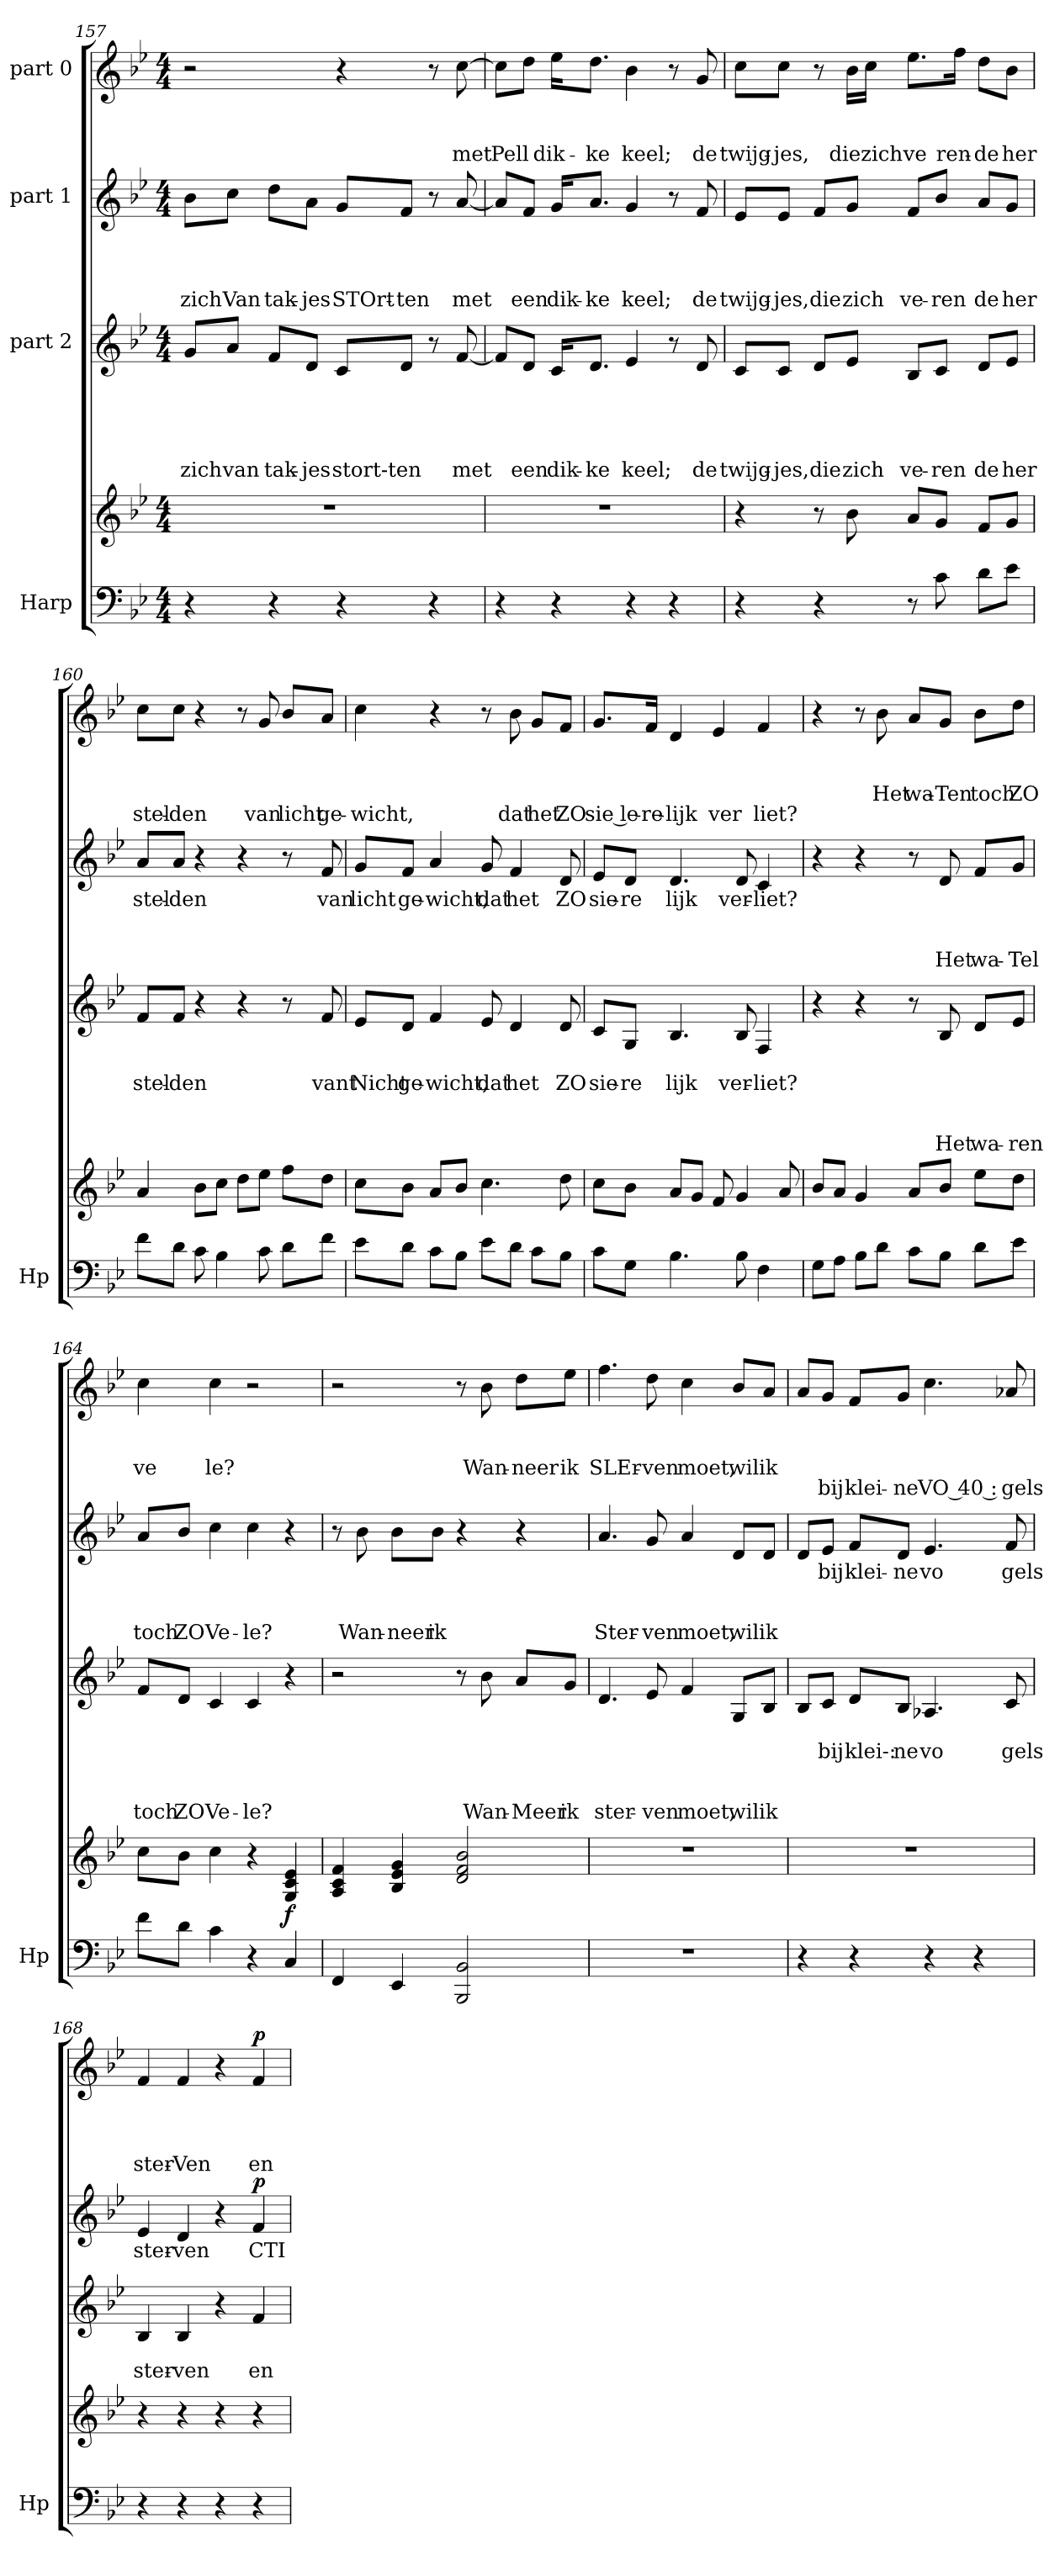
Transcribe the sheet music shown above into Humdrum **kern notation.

**kern	**kern	**dynam	**kern	**text	**text	**text	**text	**text	**kern	**text	**text	**text	**text	**dynam	**kern	**text	**text	**text	**text	**dynam
*part4	*part4	*part4	*part3	*part3	*part3	*part3	*part3	*part3	*part2	*part2	*part2	*part2	*part2	*part2	*part1	*part1	*part1	*part1	*part1	*part1
*staff5	*staff4	*staff4/5	*staff3	*staff3	*staff3	*staff3	*staff3	*staff3	*staff2	*staff2	*staff2	*staff2	*staff2	*staff2	*staff1	*staff1	*staff1	*staff1	*staff1	*staff1
*I"Harp	*	*	*I"part 2	*	*	*	*	*	*I"part 1	*	*	*	*	*	*I"part 0	*	*	*	*	*
*I'Hp	*	*	*	*	*	*	*	*	*	*	*	*	*	*	*	*	*	*	*	*
!!LO:LB:g=z
*clefF4	*clefG2	*	*clefG2	*	*	*	*	*	*clefG2	*	*	*	*	*	*clefG2	*	*	*	*	*
*k[b-e-]	*k[b-e-]	*	*k[b-e-]	*	*	*	*	*	*k[b-e-]	*	*	*	*	*	*k[b-e-]	*	*	*	*	*
*M4/4	*M4/4	*	*M4/4	*	*	*	*	*	*M4/4	*	*	*	*	*	*M4/4	*	*	*	*	*
=157	=157	=157	=157	=157	=157	=157	=157	=157	=157	=157	=157	=157	=157	=157	=157	=157	=157	=157	=157	=157
!	!	!	!	!	!	!	!	!LO:LY:b	!	!	!	!	!LO:LY:b	!	!	!	!	!	!	!
4r	1r	.	8g/L	.	.	.	.	zich	8b-\L	.	.	.	zich	.	2r	.	.	.	.	.
!	!	!	!	!	!	!	!	!LO:LY:b	!	!	!	!	!LO:LY:b	!	!	!	!	!	!	!
.	.	.	8a/J	.	.	.	.	van	8cc\J	.	.	.	Van	.	.	.	.	.	.	.
!	!	!	!	!	!	!	!	!LO:LY:b	!	!	!	!	!LO:LY:b	!	!	!	!	!	!	!
4r	.	.	8f/L	.	.	.	.	tak-	8dd\L	.	.	.	tak-	.	.	.	.	.	.	.
!	!	!	!	!	!	!	!	!LO:LY:b	!	!	!	!	!LO:LY:b	!	!	!	!	!	!	!
.	.	.	8d/J	.	.	.	.	jes	8a\J	.	.	.	jes	.	.	.	.	.	.	.
!	!	!	!	!	!	!	!	!LO:LY:b	!	!	!	!	!LO:LY:b	!	!	!	!	!	!	!
4r	.	.	8c/L	.	.	.	.	stort-ten	8g/L	.	.	.	STOrt-	.	4r	.	.	.	.	.
!	!	!	!	!	!	!	!	!	!	!	!	!	!LO:LY:b	!	!	!	!	!	!	!
.	.	.	8d/J	.	.	.	.	.	8f/J	.	.	.	ten	.	.	.	.	.	.	.
4r	.	.	8r	.	.	.	.	.	8r	.	.	.	.	.	8r	.	.	.	.	.
!	!	!	!	!	!	!	!	!LO:LY:b	!	!	!	!	!LO:LY:b	!	!	!	!	!LO:LY:b	!	!
.	.	.	[8f/	.	.	.	.	met	[8a/	.	.	.	met	.	[8cc\	.	.	met	.	.
=158	=158	=158	=158	=158	=158	=158	=158	=158	=158	=158	=158	=158	=158	=158	=158	=158	=158	=158	=158	=158
!	!	!	!	!	!	!	!	!	!	!	!	!	!	!	!	!	!	!LO:LY:b	!	!
4r	1r	.	8f/L]	.	.	.	.	.	8a/L]	.	.	.	.	.	8cc\L]	.	.	Pell	.	.
!	!	!	!	!	!	!	!	!LO:LY:b	!	!	!	!	!LO:LY:b	!	!	!	!	!	!	!
.	.	.	8d/J	.	.	.	.	een	8f/J	.	.	.	een	.	8dd\J	.	.	.	.	.
!	!	!	!	!	!	!	!	!LO:LY:b	!	!	!	!	!LO:LY:b	!	!	!	!	!LO:LY:b	!	!
4r	.	.	16c/KL	.	.	.	.	dik-	16g/KL	.	.	.	dik-	.	16ee-\KL	.	.	dik-	.	.
!	!	!	!	!	!	!	!	!LO:LY:b	!	!	!	!	!LO:LY:b	!	!	!	!	!LO:LY:b	!	!
.	.	.	8.d/J	.	.	.	.	ke	8.a/J	.	.	.	ke	.	8.dd\J	.	.	ke	.	.
!	!	!	!	!	!	!	!	!LO:LY:b	!	!	!	!	!LO:LY:b	!	!	!	!	!LO:LY:b	!	!
4r	.	.	4e-/	.	.	.	.	keel;	4g/	.	.	.	keel;	.	4b-\	.	.	keel;	.	.
4r	.	.	8r	.	.	.	.	.	8r	.	.	.	.	.	8r	.	.	.	.	.
!	!	!	!	!	!	!	!	!LO:LY:b	!	!	!	!	!LO:LY:b	!	!	!	!	!LO:LY:b	!	!
.	.	.	8d/	.	.	.	.	de	8f/	.	.	.	de	.	8g/	.	.	de	.	.
=159	=159	=159	=159	=159	=159	=159	=159	=159	=159	=159	=159	=159	=159	=159	=159	=159	=159	=159	=159	=159
!	!	!	!	!	!	!	!	!LO:LY:b	!	!	!	!	!LO:LY:b	!	!	!	!	!LO:LY:b	!	!
4r	4r	.	8c/L	.	.	.	.	twijg-	8e-/L	.	.	.	twijg-	.	8cc\L	.	.	twijg-	.	.
!	!	!	!	!	!	!	!	!LO:LY:b	!	!	!	!	!LO:LY:b	!	!	!	!	!LO:LY:b	!	!
.	.	.	8c/J	.	.	.	.	jes,	8e-/J	.	.	.	jes,	.	8cc\J	.	.	jes,	.	.
!	!	!	!	!	!	!	!	!LO:LY:b	!	!	!	!	!LO:LY:b	!	!	!	!	!	!	!
4r	8r	.	8d/L	.	.	.	.	die	8f/L	.	.	.	die	.	8r	.	.	.	.	.
!	!	!	!	!	!	!	!	!LO:LY:b	!	!	!	!	!LO:LY:b	!	!	!	!	!LO:LY:b	!	!
.	8b-\	.	8e-/J	.	.	.	.	zich	8g/J	.	.	.	zich	.	16b-\LL	.	.	die	.	.
!	!	!	!	!	!	!	!	!	!	!	!	!	!	!	!	!	!	!LO:LY:b	!	!
.	.	.	.	.	.	.	.	.	.	.	.	.	.	.	16cc\JJ	.	.	zich	.	.
!	!	!	!	!	!	!	!	!LO:LY:b	!	!	!	!	!LO:LY:b	!	!	!	!	!LO:LY:b	!	!
8r	8a/L	.	8B-/L	.	.	.	.	ve-	8f/L	.	.	.	ve-	.	8.ee-\L	.	.	ve	.	.
!	!	!	!	!	!	!	!	!LO:LY:b	!	!	!	!	!LO:LY:b	!	!	!	!	!	!	!
8c\	8g/J	.	8c/J	.	.	.	.	ren	8b-/J	.	.	.	ren	.	.	.	.	.	.	.
!	!	!	!	!	!	!	!	!	!	!	!	!	!	!	!	!	!	!LO:LY:b	!	!
.	.	.	.	.	.	.	.	.	.	.	.	.	.	.	16ff\Jk	.	.	ren-	.	.
!	!	!	!	!	!	!	!	!LO:LY:b	!	!	!	!	!LO:LY:b	!	!	!	!	!LO:LY:b	!	!
8d\L	8f/L	.	8d/L	.	.	.	.	de	8a/L	.	.	.	de	.	8dd\L	.	.	de	.	.
!	!	!	!	!	!	!	!	!LO:LY:b	!	!	!	!	!LO:LY:b	!	!	!	!	!LO:LY:b	!	!
8e-\J	8g/J	.	8e-/J	.	.	.	.	her	8g/J	.	.	.	her	.	8b-\J	.	.	her	.	.
!!LO:LB:g=z
=160	=160	=160	=160	=160	=160	=160	=160	=160	=160	=160	=160	=160	=160	=160	=160	=160	=160	=160	=160	=160
!!LO:PB:g=z
!	!	!	!	!	!LO:LY:b	!	!	!	!	!LO:LY:b	!	!	!	!	!	!	!	!	!LO:LY:b	!
8f\L	4a/	.	8f/L	.	stel-	.	.	.	8a/L	stel-	.	.	.	.	8cc\L	.	.	.	stel-	.
!	!	!	!	!	!LO:LY:b	!	!	!	!	!LO:LY:b	!	!	!	!	!	!	!	!	!LO:LY:b	!
8d\J	.	.	8f/J	.	den	.	.	.	8a/J	den	.	.	.	.	8cc\J	.	.	.	den	.
8c\	8b-\L	.	4r	.	.	.	.	.	4r	.	.	.	.	.	4r	.	.	.	.	.
4B-\	8cc\J	.	.	.	.	.	.	.	.	.	.	.	.	.	.	.	.	.	.	.
.	8dd\L	.	4r	.	.	.	.	.	4r	.	.	.	.	.	8r	.	.	.	.	.
!	!	!	!	!	!	!	!	!	!	!	!	!	!	!	!	!	!	!	!LO:LY:b	!
8c\	8ee-\J	.	.	.	.	.	.	.	.	.	.	.	.	.	8g/	.	.	.	van	.
!	!	!	!	!	!	!	!	!	!	!	!	!	!	!	!	!	!	!	!LO:LY:b	!
8d\L	8ff\L	.	8r	.	.	.	.	.	8r	.	.	.	.	.	8b-/L	.	.	.	licht	.
!	!	!	!	!	!LO:LY:b	!	!	!	!	!LO:LY:b	!	!	!	!	!	!	!	!	!LO:LY:b	!
8f\J	8dd\J	.	8f/	.	vant	.	.	.	8f/	van	.	.	.	.	8a/J	.	.	.	ge-	.
=161	=161	=161	=161	=161	=161	=161	=161	=161	=161	=161	=161	=161	=161	=161	=161	=161	=161	=161	=161	=161
!	!	!	!	!	!LO:LY:b	!	!	!	!	!LO:LY:b	!	!	!	!	!	!	!	!	!LO:LY:b	!
8e-\L	8cc\L	.	8e-/L	.	Nicht	.	.	.	8g/L	licht	.	.	.	.	4cc\	.	.	.	wicht,	.
!	!	!	!	!	!LO:LY:b	!	!	!	!	!LO:LY:b	!	!	!	!	!	!	!	!	!	!
8d\J	8b-\J	.	8d/J	.	ge-	.	.	.	8f/J	ge-	.	.	.	.	.	.	.	.	.	.
!	!	!	!	!	!LO:LY:b	!	!	!	!	!LO:LY:b	!	!	!	!	!	!	!	!	!	!
8c\L	8a/L	.	4f/	.	wicht,	.	.	.	4a/	wicht,	.	.	.	.	4r	.	.	.	.	.
8B-\J	8b-/J	.	.	.	.	.	.	.	.	.	.	.	.	.	.	.	.	.	.	.
!	!	!	!	!	!LO:LY:b	!	!	!	!	!LO:LY:b	!	!	!	!	!	!	!	!	!	!
8e-\L	4.cc\	.	8e-/	.	dat	.	.	.	8g/	dat	.	.	.	.	8r	.	.	.	.	.
!	!	!	!	!	!LO:LY:b	!	!	!	!	!LO:LY:b	!	!	!	!	!	!	!	!	!LO:LY:b	!
8d\J	.	.	4d/	.	het	.	.	.	4f/	het	.	.	.	.	8b-\	.	.	.	dat	.
!	!	!	!	!	!	!	!	!	!	!	!	!	!	!	!	!	!	!	!LO:LY:b	!
8c\L	.	.	.	.	.	.	.	.	.	.	.	.	.	.	8g/L	.	.	.	het	.
!	!	!	!	!	!LO:LY:b	!	!	!	!	!LO:LY:b	!	!	!	!	!	!	!	!	!LO:LY:b	!
8B-\J	8dd\	.	8d/	.	ZO	.	.	.	8d/	ZO	.	.	.	.	8f/J	.	.	.	ZO	.
=162	=162	=162	=162	=162	=162	=162	=162	=162	=162	=162	=162	=162	=162	=162	=162	=162	=162	=162	=162	=162
!	!	!	!	!	!LO:LY:b	!	!	!	!	!LO:LY:b	!	!	!	!	!	!	!	!	!LO:LY:b	!
8c\L	8cc\L	.	8c/L	.	sie-	.	.	.	8e-/L	sie-	.	.	.	.	8.g/L	.	.	.	sie le -	.
!	!	!	!	!	!LO:LY:b	!	!	!	!	!LO:LY:b	!	!	!	!	!	!	!	!	!	!
8G\J	8b-\J	.	8G/J	.	re	.	.	.	8d/J	re	.	.	.	.	.	.	.	.	.	.
!	!	!	!	!	!	!	!	!	!	!	!	!	!	!	!	!	!	!	!LO:LY:b	!
.	.	.	.	.	.	.	.	.	.	.	.	.	.	.	16f/Jk	.	.	.	re-	.
!	!	!	!	!	!LO:LY:b	!	!	!	!	!LO:LY:b	!	!	!	!	!	!	!	!	!LO:LY:b	!
4.B-\	8a/L	.	4.B-/	.	lijk	.	.	.	4.d/	lijk	.	.	.	.	4d/	.	.	.	lijk	.
.	8g/J	.	.	.	.	.	.	.	.	.	.	.	.	.	.	.	.	.	.	.
!	!	!	!	!	!	!	!	!	!	!	!	!	!	!	!	!	!	!	!LO:LY:b	!
.	8f/	.	.	.	.	.	.	.	.	.	.	.	.	.	4e-/	.	.	.	ver	.
!	!	!	!	!	!LO:LY:b	!	!	!	!	!LO:LY:b	!	!	!	!	!	!	!	!	!	!
8B-\	4g/	.	8B-/	.	ver-	.	.	.	8d/	ver-	.	.	.	.	.	.	.	.	.	.
!	!	!	!	!	!LO:LY:b	!	!	!	!	!LO:LY:b	!	!	!	!	!	!	!	!	!LO:LY:b	!
4F\	.	.	4F/	.	liet?	.	.	.	4c/	liet?	.	.	.	.	4f/	.	.	.	liet?	.
.	8a/	.	.	.	.	.	.	.	.	.	.	.	.	.	.	.	.	.	.	.
!!LO:LB:g=z
=163	=163	=163	=163	=163	=163	=163	=163	=163	=163	=163	=163	=163	=163	=163	=163	=163	=163	=163	=163	=163
8G\L	8b-/L	.	4r	.	.	.	.	.	4r	.	.	.	.	.	4r	.	.	.	.	.
8A\J	8a/J	.	.	.	.	.	.	.	.	.	.	.	.	.	.	.	.	.	.	.
8B-\L	4g/	.	4r	.	.	.	.	.	4r	.	.	.	.	.	8r	.	.	.	.	.
!	!	!	!	!	!	!	!	!	!	!	!	!	!	!	!	!	!	!LO:LY:b	!	!
8d\J	.	.	.	.	.	.	.	.	.	.	.	.	.	.	8b-\	.	.	Het	.	.
!	!	!	!	!	!	!	!	!	!	!	!	!	!	!	!	!	!	!LO:LY:b	!	!
8c\L	8a/L	.	8r	.	.	.	.	.	8r	.	.	.	.	.	8a/L	.	.	wa-	.	.
!	!	!	!	!	!	!	!	!LO:LY:b	!	!	!	!	!LO:LY:b	!	!	!	!	!LO:LY:b	!	!
8B-\J	8b-/J	.	8B-/	.	.	.	.	Het	8d/	.	.	.	Het	.	8g/J	.	.	Ten	.	.
!	!	!	!	!	!	!	!	!LO:LY:b	!	!	!	!	!LO:LY:b	!	!	!	!	!LO:LY:b	!	!
8d\L	8ee-\L	.	8d/L	.	.	.	.	wa-	8f/L	.	.	.	wa-	.	8b-\L	.	.	toch	.	.
!	!	!	!	!	!	!	!	!LO:LY:b	!	!	!	!	!LO:LY:b	!	!	!	!	!LO:LY:b	!	!
8e-\J	8dd\J	.	8e-/J	.	.	.	.	ren	8g/J	.	.	.	Tel	.	8dd\J	.	.	ZO	.	.
=164	=164	=164	=164	=164	=164	=164	=164	=164	=164	=164	=164	=164	=164	=164	=164	=164	=164	=164	=164	=164
!	!	!	!	!	!	!	!	!LO:LY:b	!	!	!	!	!LO:LY:b	!	!	!	!	!LO:LY:b	!	!
8f\L	8cc\L	.	8f/L	.	.	.	.	toch	8a/L	.	.	.	toch	.	4cc\	.	.	ve	.	.
!	!	!	!	!	!	!	!	!LO:LY:b	!	!	!	!	!LO:LY:b	!	!	!	!	!	!	!
8d\J	8b-\J	.	8d/J	.	.	.	.	ZO	8b-/J	.	.	.	ZO	.	.	.	.	.	.	.
!	!	!	!	!	!	!	!	!LO:LY:b	!	!	!	!	!LO:LY:b	!	!	!	!	!LO:LY:b	!	!
4c\	4cc\	.	4c/	.	.	.	.	Ve -	4cc\	.	.	.	Ve -	.	4cc\	.	.	le?	.	.
!	!	!	!	!	!	!	!	!LO:LY:b	!	!	!	!	!LO:LY:b	!	!	!	!	!	!	!
4r	4r	.	4c/	.	.	.	.	le?	4cc\	.	.	.	le?	.	2r	.	.	.	.	.
!	!	!LO:DY:b	!	!	!	!	!	!	!	!	!	!	!	!	!	!	!	!	!	!
4C/	4G/ 4c/ 4e-/	f	4r	.	.	.	.	.	4r	.	.	.	.	.	.	.	.	.	.	.
=165	=165	=165	=165	=165	=165	=165	=165	=165	=165	=165	=165	=165	=165	=165	=165	=165	=165	=165	=165	=165
4FF/	4A/ 4c/ 4f/	.	2r	.	.	.	.	.	8r	.	.	.	.	.	2r	.	.	.	.	.
!	!	!	!	!	!	!	!	!	!	!	!	!	!LO:LY:b	!	!	!	!	!	!	!
.	.	.	.	.	.	.	.	.	8b-\	.	.	.	Wan-	.	.	.	.	.	.	.
!	!	!	!	!	!	!	!	!	!	!	!	!	!LO:LY:b	!	!	!	!	!	!	!
4EE-/	4B-/ 4e-/ 4g/	.	.	.	.	.	.	.	8b-\L	.	.	.	neer	.	.	.	.	.	.	.
!	!	!	!	!	!	!	!	!	!	!	!	!	!LO:LY:b	!	!	!	!	!	!	!
.	.	.	.	.	.	.	.	.	8b-\J	.	.	.	ik	.	.	.	.	.	.	.
2BBB-/ 2BB-/	2d/ 2f/ 2b-/	.	8r	.	.	.	.	.	4r	.	.	.	.	.	8r	.	.	.	.	.
!	!	!	!	!	!	!	!	!LO:LY:b	!	!	!	!	!	!	!	!	!	!LO:LY:b	!	!
.	.	.	8b-\	.	.	.	.	Wan-	.	.	.	.	.	.	8b-\	.	.	Wan-	.	.
!	!	!	!	!	!	!	!	!LO:LY:b	!	!	!	!	!	!	!	!	!	!LO:LY:b	!	!
.	.	.	8a/L	.	.	.	.	Meer	4r	.	.	.	.	.	8dd\L	.	.	neer	.	.
!	!	!	!	!	!	!	!	!LO:LY:b	!	!	!	!	!	!	!	!	!	!LO:LY:b	!	!
.	.	.	8g/J	.	.	.	.	ik	.	.	.	.	.	.	8ee-\J	.	.	ik	.	.
=166	=166	=166	=166	=166	=166	=166	=166	=166	=166	=166	=166	=166	=166	=166	=166	=166	=166	=166	=166	=166
!	!	!	!	!	!	!	!	!LO:LY:b	!	!	!	!	!LO:LY:b	!	!	!	!	!LO:LY:b	!	!
1r	1r	.	4.d/	.	.	.	.	ster -	4.a/	.	.	.	Ster -	.	4.ff\	.	.	SLEr -	.	.
!	!	!	!	!	!	!	!	!LO:LY:b	!	!	!	!	!LO:LY:b	!	!	!	!	!LO:LY:b	!	!
.	.	.	8e-/	.	.	.	.	ven	8g/	.	.	.	ven	.	8dd\	.	.	ven	.	.
!	!	!	!	!	!	!	!	!LO:LY:b	!	!	!	!	!LO:LY:b	!	!	!	!	!LO:LY:b	!	!
.	.	.	4f/	.	.	.	.	moet,	4a/	.	.	.	moet,	.	4cc\	.	.	moet,	.	.
!	!	!	!	!	!	!	!	!LO:LY:b	!	!	!	!	!LO:LY:b	!	!	!	!	!LO:LY:b	!	!
.	.	.	8G/L	.	.	.	.	wil	8d/L	.	.	.	wil	.	8b-/L	.	.	wil	.	.
!	!	!	!	!	!	!	!	!LO:LY:b	!	!	!	!	!LO:LY:b	!	!	!	!	!LO:LY:b	!	!
.	.	.	8B-/J	.	.	.	.	ik	8d/J	.	.	.	ik	.	8a/J	.	.	ik	.	.
!!LO:LB:g=z
=167	=167	=167	=167	=167	=167	=167	=167	=167	=167	=167	=167	=167	=167	=167	=167	=167	=167	=167	=167	=167
!!LO:PB:g=z
4r	1r	.	8B-/L	.	.	.	.	.	8d/L	.	.	.	.	.	8a/L	.	.	.	.	.
!	!	!	!	!	!LO:LY:b	!	!	!	!	!LO:LY:b	!	!	!	!	!	!	!	!	!LO:LY:b	!
.	.	.	8c/J	.	bij	.	.	.	8e-/J	bij	.	.	.	.	8g/J	.	.	.	bij	.
!	!	!	!	!	!LO:LY:b	!	!	!	!	!LO:LY:b	!	!	!	!	!	!	!	!	!LO:LY:b	!
4r	.	.	8d/L	.	klei-:	.	.	.	8f/L	klei-	.	.	.	.	8f/L	.	.	.	klei-	.
!	!	!	!	!	!LO:LY:b	!	!	!	!	!LO:LY:b	!	!	!	!	!	!	!	!	!LO:LY:b	!
.	.	.	8B-/J	.	ne	.	.	.	8d/J	ne	.	.	.	.	8g/J	.	.	.	ne	.
!	!	!	!	!	!LO:LY:b	!	!	!	!	!LO:LY:b	!	!	!	!	!	!	!	!	!LO:LY:b	!
4r	.	.	4.A-X/	.	vo	.	.	.	4.e-/	vo	.	.	.	.	4.cc\	.	.	.	VO 40 :	.
4r	.	.	.	.	.	.	.	.	.	.	.	.	.	.	.	.	.	.	.	.
!	!	!	!	!	!LO:LY:b	!	!	!	!	!LO:LY:b	!	!	!	!	!	!	!	!	!LO:LY:b	!
.	.	.	8c/	.	gels	.	.	.	8f/	gels	.	.	.	.	8a-X/	.	.	.	gels	.
=168	=168	=168	=168	=168	=168	=168	=168	=168	=168	=168	=168	=168	=168	=168	=168	=168	=168	=168	=168	=168
!	!	!	!	!	!LO:LY:b	!	!	!	!	!LO:LY:b	!	!	!	!	!	!	!	!	!LO:LY:b	!
4r	4r	.	4B-/	.	ster-	.	.	.	4e-/	ster-	.	.	.	.	4f/	.	.	.	ster-	.
!	!	!	!	!	!LO:LY:b	!	!	!	!	!LO:LY:b	!	!	!	!	!	!	!	!	!LO:LY:b	!
4r	4r	.	4B-/	.	ven	.	.	.	4d/	ven	.	.	.	.	4f/	.	.	.	Ven	.
4r	4r	.	4r	.	.	.	.	.	4r	.	.	.	.	.	4r	.	.	.	.	.
!	!	!	!	!	!LO:LY:b	!	!	!	!	!LO:LY:b	!	!	!	!LO:DY:b	!	!	!	!	!LO:LY:b	!LO:DY:b
4r	4r	.	4f/	.	en	.	.	.	4f/	CTI	.	.	.	p	4f/	.	.	.	en	p
=	=	=	=	=	=	=	=	=	=	=	=	=	=	=	=	=	=	=	=	=
*-	*-	*-	*-	*-	*-	*-	*-	*-	*-	*-	*-	*-	*-	*-	*-	*-	*-	*-	*-	*-
